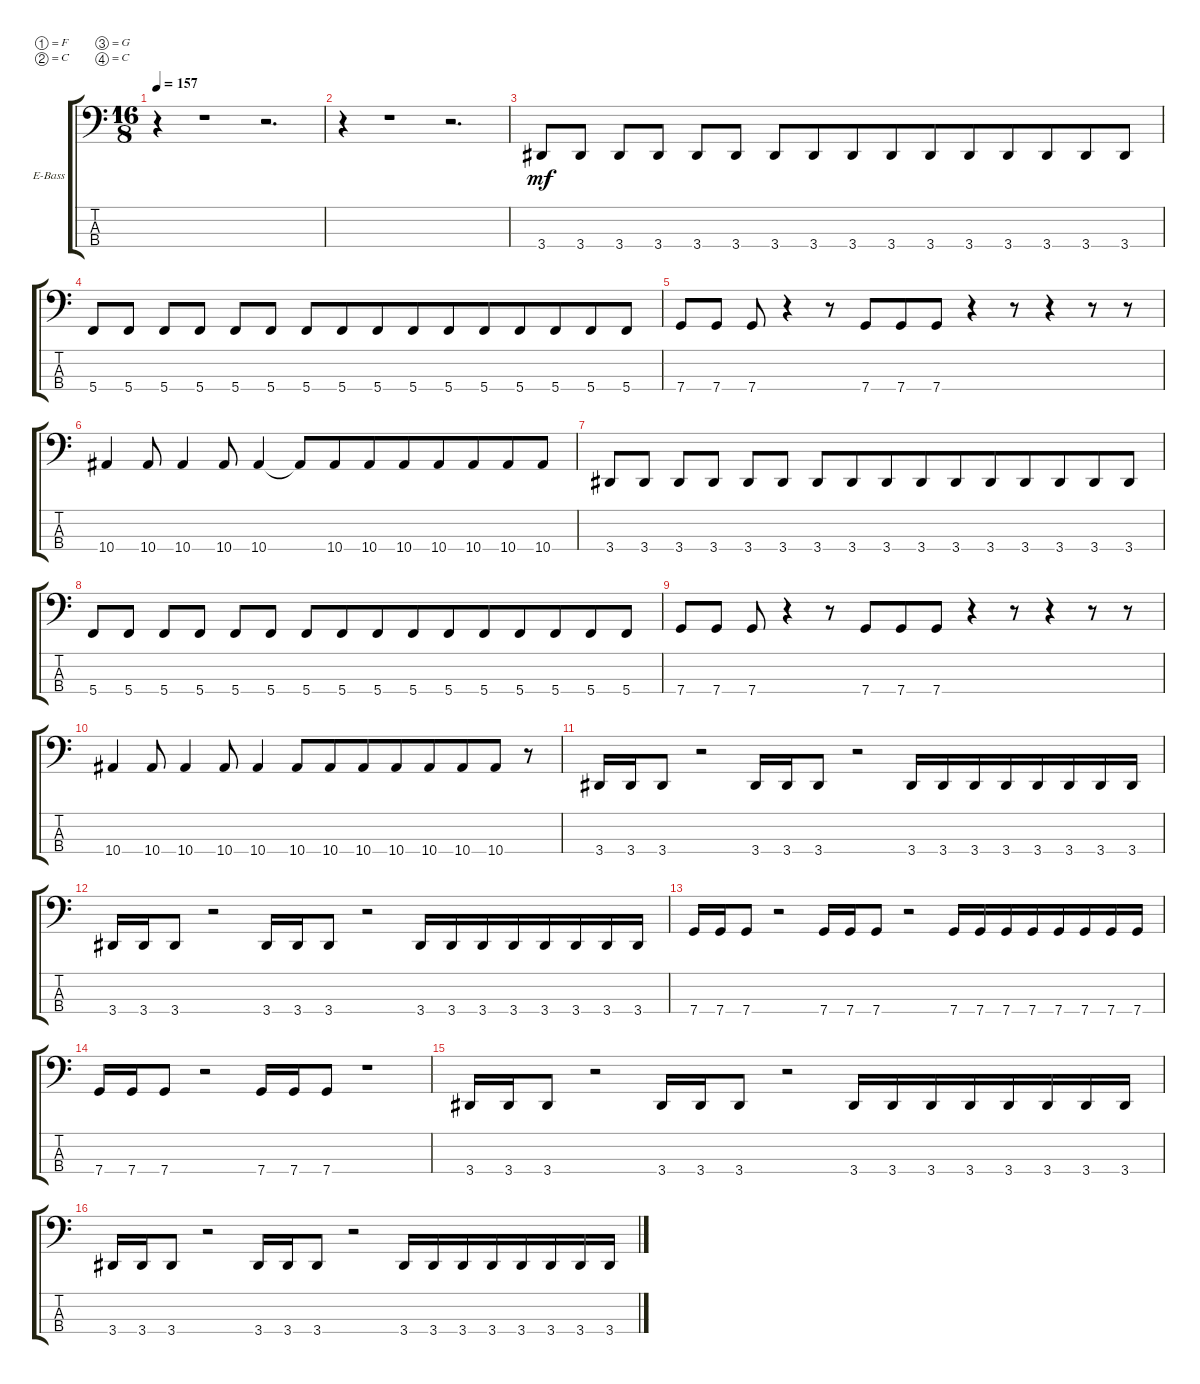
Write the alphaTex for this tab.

\bracketExtendMode groupsimilarinstruments
\firstSystemTrackNameOrientation horizontal
\otherSystemsTrackNameOrientation horizontal
\track ("Electric Bass" "E-Bass") {instrument electricbassfinger}
\staff {score tabs}
\tuning (F2 C2 G1 C1)
\ts (16 8)
\beaming (8 2 2 2 10)
\tempo 157
\clef f4
\ks c
r.4{dy mf instrument electricbassfinger} r.1 r.2{d} |
r.4 r.1 r.2{d} |
3.4.8 3.4.8 3.4.8 3.4.8 3.4.8 3.4.8 3.4.8 3.4.8 3.4.8 3.4.8 3.4.8 3.4.8 3.4.8 3.4.8 3.4.8 3.4.8 |
5.4.8 5.4.8 5.4.8 5.4.8 5.4.8 5.4.8 5.4.8 5.4.8 5.4.8 5.4.8 5.4.8 5.4.8 5.4.8 5.4.8 5.4.8 5.4.8 |
7.4.8 7.4.8 7.4.8 r.4 r.8 7.4.8 7.4.8 7.4.8 r.4 r.8 r.4 r.8 r.8 |
10.4.4 10.4.8 10.4.4 10.4.8 10.4.4 10.4{t}.8 10.4.8 10.4.8 10.4.8 10.4.8 10.4.8 10.4.8 10.4.8 |
3.4.8 3.4.8 3.4.8 3.4.8 3.4.8 3.4.8 3.4.8 3.4.8 3.4.8 3.4.8 3.4.8 3.4.8 3.4.8 3.4.8 3.4.8 3.4.8 |
5.4.8 5.4.8 5.4.8 5.4.8 5.4.8 5.4.8 5.4.8 5.4.8 5.4.8 5.4.8 5.4.8 5.4.8 5.4.8 5.4.8 5.4.8 5.4.8 |
7.4.8 7.4.8 7.4.8 r.4 r.8 7.4.8 7.4.8 7.4.8 r.4 r.8 r.4 r.8 r.8 |
10.4.4 10.4.8 10.4.4 10.4.8 10.4.4 10.4.8 10.4.8 10.4.8 10.4.8 10.4.8 10.4.8 10.4.8 r.8 |
3.4.16 3.4.16 3.4.8 r.2 3.4.16 3.4.16 3.4.8 r.2 3.4.16 3.4.16 3.4.16 3.4.16 3.4.16 3.4.16 3.4.16 3.4.16 |
3.4.16 3.4.16 3.4.8 r.2 3.4.16 3.4.16 3.4.8 r.2 3.4.16 3.4.16 3.4.16 3.4.16 3.4.16 3.4.16 3.4.16 3.4.16 |
7.4.16 7.4.16 7.4.8 r.2 7.4.16 7.4.16 7.4.8 r.2 7.4.16 7.4.16 7.4.16 7.4.16 7.4.16 7.4.16 7.4.16 7.4.16 |
7.4.16 7.4.16 7.4.8 r.2 7.4.16 7.4.16 7.4.8 r.1 |
3.4.16 3.4.16 3.4.8 r.2 3.4.16 3.4.16 3.4.8 r.2 3.4.16 3.4.16 3.4.16 3.4.16 3.4.16 3.4.16 3.4.16 3.4.16 |
3.4.16 3.4.16 3.4.8 r.2 3.4.16 3.4.16 3.4.8 r.2 3.4.16 3.4.16 3.4.16 3.4.16 3.4.16 3.4.16 3.4.16 3.4.16
